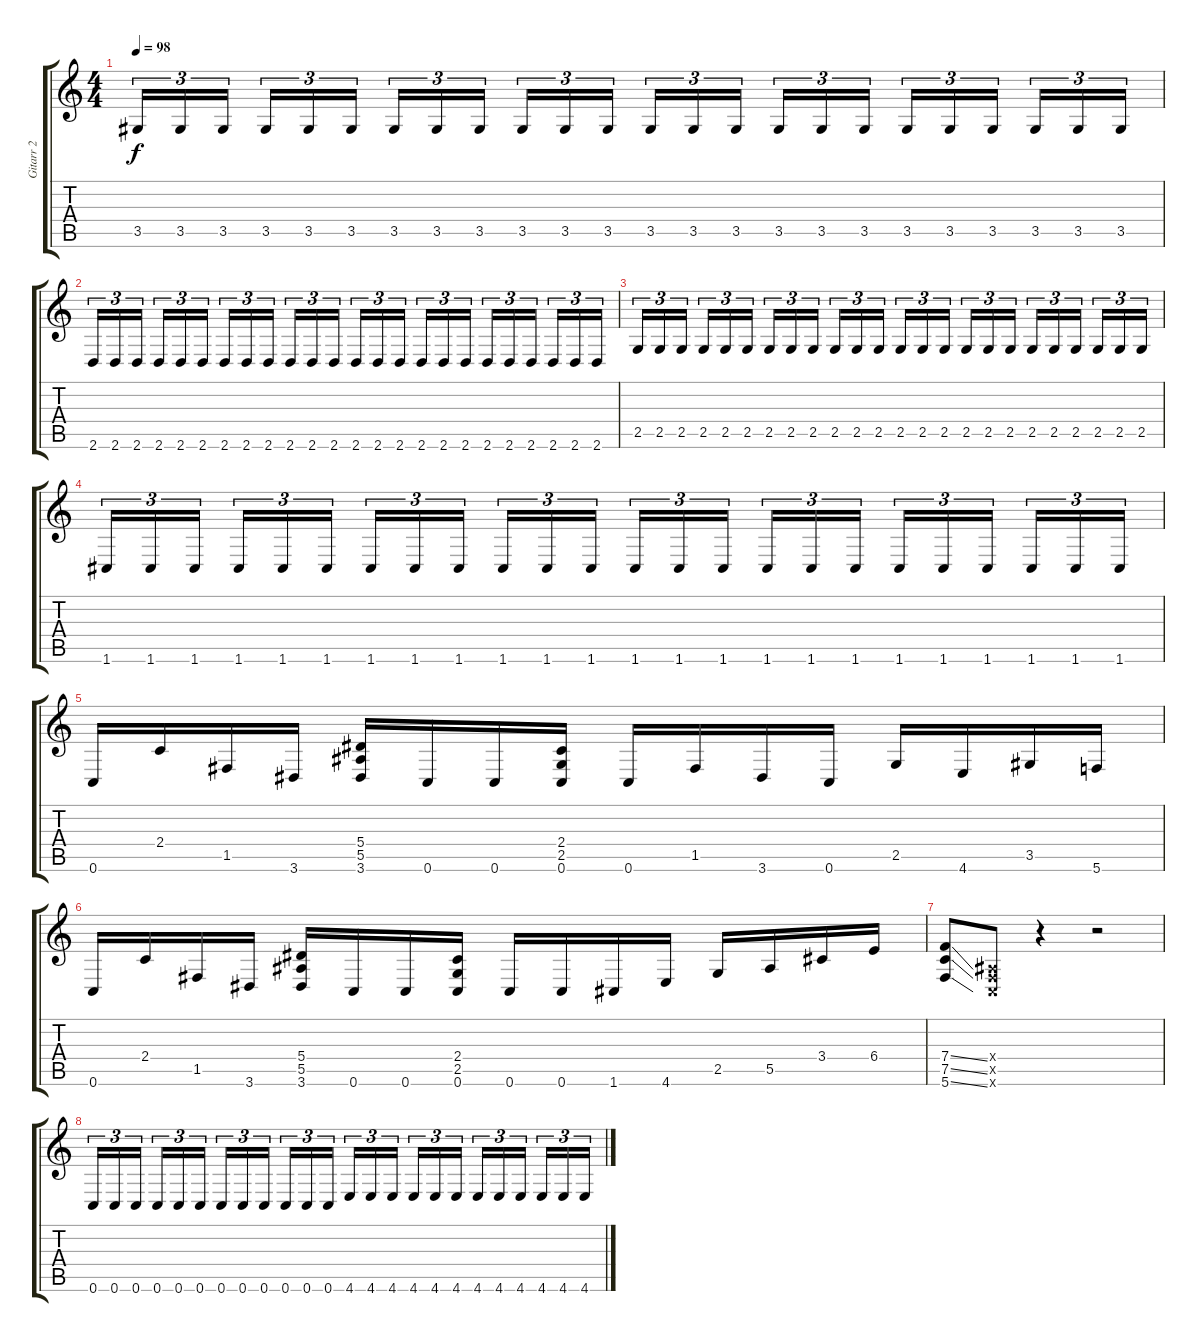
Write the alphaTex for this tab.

\track ("Gitarr 2" "Gitarr 2") {instrument distortionguitar}
\staff {score tabs}
\tuning (C4 G3 Eb3 Bb2 F2 C2) {hide}
\ts (4 4)
\tempo 98
\clef g2
\ks c
3.5.16{tu (3 2) dy f} 3.5.16{tu (3 2)} 3.5.16{tu (3 2)} 3.5.16{tu (3 2)} 3.5.16{tu (3 2)} 3.5.16{tu (3 2)} 3.5.16{tu (3 2)} 3.5.16{tu (3 2)} 3.5.16{tu (3 2)} 3.5.16{tu (3 2)} 3.5.16{tu (3 2)} 3.5.16{tu (3 2)} 3.5.16{tu (3 2)} 3.5.16{tu (3 2)} 3.5.16{tu (3 2)} 3.5.16{tu (3 2)} 3.5.16{tu (3 2)} 3.5.16{tu (3 2)} 3.5.16{tu (3 2)} 3.5.16{tu (3 2)} 3.5.16{tu (3 2)} 3.5.16{tu (3 2)} 3.5.16{tu (3 2)} 3.5.16{tu (3 2)} |
2.6.16{tu (3 2)} 2.6.16{tu (3 2)} 2.6.16{tu (3 2)} 2.6.16{tu (3 2)} 2.6.16{tu (3 2)} 2.6.16{tu (3 2)} 2.6.16{tu (3 2)} 2.6.16{tu (3 2)} 2.6.16{tu (3 2)} 2.6.16{tu (3 2)} 2.6.16{tu (3 2)} 2.6.16{tu (3 2)} 2.6.16{tu (3 2)} 2.6.16{tu (3 2)} 2.6.16{tu (3 2)} 2.6.16{tu (3 2)} 2.6.16{tu (3 2)} 2.6.16{tu (3 2)} 2.6.16{tu (3 2)} 2.6.16{tu (3 2)} 2.6.16{tu (3 2)} 2.6.16{tu (3 2)} 2.6.16{tu (3 2)} 2.6.16{tu (3 2)} |
2.5.16{tu (3 2)} 2.5.16{tu (3 2)} 2.5.16{tu (3 2)} 2.5.16{tu (3 2)} 2.5.16{tu (3 2)} 2.5.16{tu (3 2)} 2.5.16{tu (3 2)} 2.5.16{tu (3 2)} 2.5.16{tu (3 2)} 2.5.16{tu (3 2)} 2.5.16{tu (3 2)} 2.5.16{tu (3 2)} 2.5.16{tu (3 2)} 2.5.16{tu (3 2)} 2.5.16{tu (3 2)} 2.5.16{tu (3 2)} 2.5.16{tu (3 2)} 2.5.16{tu (3 2)} 2.5.16{tu (3 2)} 2.5.16{tu (3 2)} 2.5.16{tu (3 2)} 2.5.16{tu (3 2)} 2.5.16{tu (3 2)} 2.5.16{tu (3 2)} |
1.6.16{tu (3 2)} 1.6.16{tu (3 2)} 1.6.16{tu (3 2)} 1.6.16{tu (3 2)} 1.6.16{tu (3 2)} 1.6.16{tu (3 2)} 1.6.16{tu (3 2)} 1.6.16{tu (3 2)} 1.6.16{tu (3 2)} 1.6.16{tu (3 2)} 1.6.16{tu (3 2)} 1.6.16{tu (3 2)} 1.6.16{tu (3 2)} 1.6.16{tu (3 2)} 1.6.16{tu (3 2)} 1.6.16{tu (3 2)} 1.6.16{tu (3 2)} 1.6.16{tu (3 2)} 1.6.16{tu (3 2)} 1.6.16{tu (3 2)} 1.6.16{tu (3 2)} 1.6.16{tu (3 2)} 1.6.16{tu (3 2)} 1.6.16{tu (3 2)} |
0.6.16 2.4.16 1.5.16 3.6.16 (5.4 5.5 3.6).16 0.6.16 0.6.16 (2.4 2.5 0.6).16 0.6.16 1.5.16 3.6.16 0.6.16 2.5.16 4.6.16 3.5.16 5.6.16 |
0.6.16 2.4.16 1.5.16 3.6.16 (5.4 5.5 3.6).16 0.6.16 0.6.16 (2.4 2.5 0.6).16 0.6.16 0.6.16 1.6.16 4.6.16 2.5.16 5.5.16 3.4.16 6.4.16 |
(7.4{ss} 7.5{ss} 5.6{ss}).8 (0.4{x} 0.5{x} 0.6{x}).8 r.4 r.2 |
0.6.16{tu (3 2)} 0.6.16{tu (3 2)} 0.6.16{tu (3 2)} 0.6.16{tu (3 2)} 0.6.16{tu (3 2)} 0.6.16{tu (3 2)} 0.6.16{tu (3 2)} 0.6.16{tu (3 2)} 0.6.16{tu (3 2)} 0.6.16{tu (3 2)} 0.6.16{tu (3 2)} 0.6.16{tu (3 2)} 4.6.16{tu (3 2)} 4.6.16{tu (3 2)} 4.6.16{tu (3 2)} 4.6.16{tu (3 2)} 4.6.16{tu (3 2)} 4.6.16{tu (3 2)} 4.6.16{tu (3 2)} 4.6.16{tu (3 2)} 4.6.16{tu (3 2)} 4.6.16{tu (3 2)} 4.6.16{tu (3 2)} 4.6.16{tu (3 2)}
